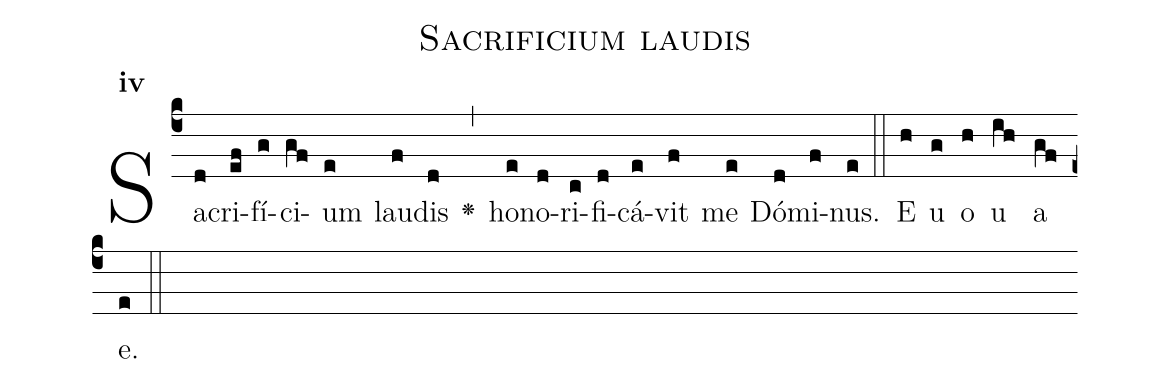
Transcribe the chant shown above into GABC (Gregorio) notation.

name:Sacrificium laudis;
office-part:Antiphona;
mode:4;
%%
initial-style: 1;
name: Sacrificium laudis;
book: Vesperale Ambrosianum, p. 570:;
occasion: Psalterium Hebdomada IV Sabbato;
office-part: Officium Lectionis Ant 3;
user-notes: ;
commentary: ;
annotation: 4e;
centering-scheme: english;
fontsize: 12;
font: OFLSortsMillGoudy;
height: 11;
width: 4.5;
%%
(c4)Sa(d)cri(ef)fí(g)ci(gf)um(e) lau(f)dis(d) <v>\greheightstar</v>(,) ho(e)no(d)ri(c)fi(d)cá(e)vit(f) me(e) Dó(d)mi(f)nus.(e) (::)
E(h) u(g) o(h) u(ih) a(gf) e.(e) (::)
